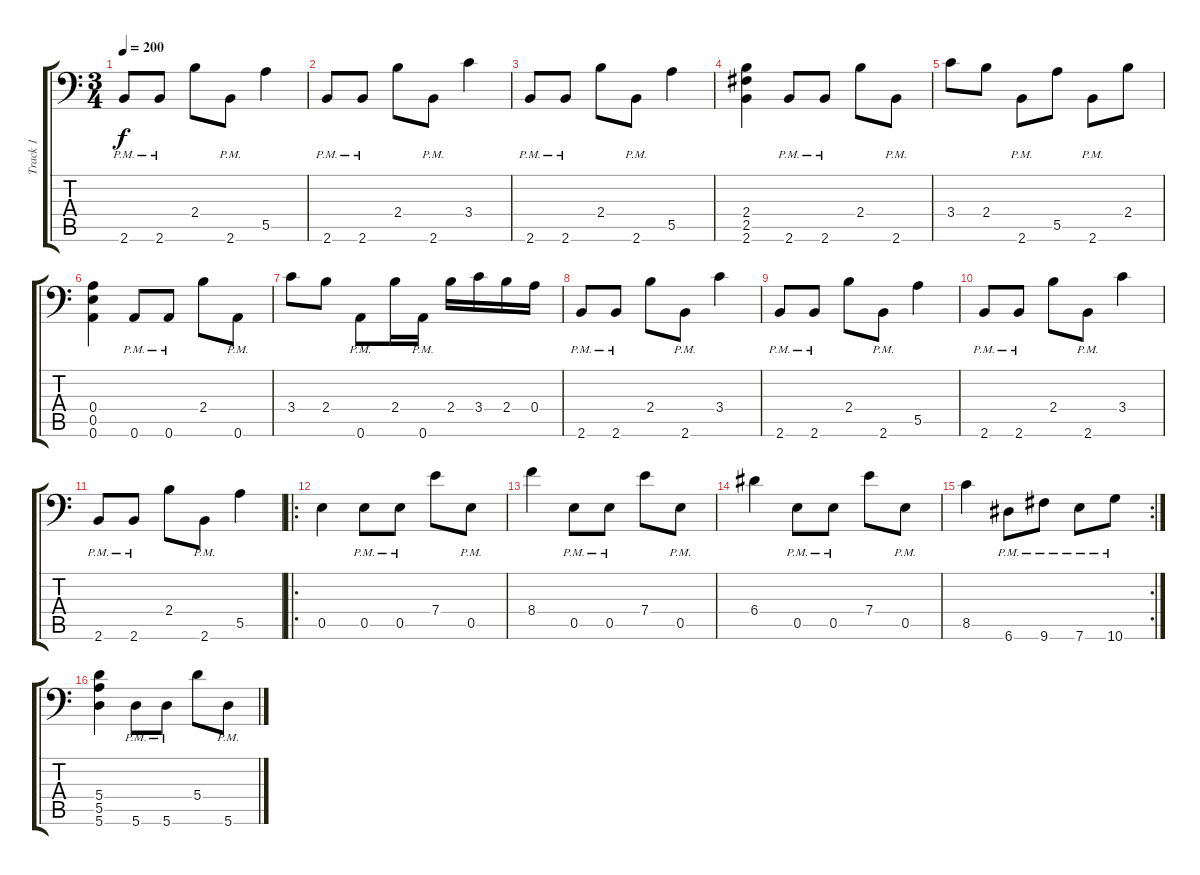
\track ("Track 1" "Track 1") {instrument overdrivenguitar}
\staff {score tabs}
\tuning (B3 Gb3 D3 A2 E2 A1) {hide}
\ts (3 4)
\tempo 200
\clef f4
\ks c
2.6{pm}.8{dy f} 2.6{pm}.8 2.4.8 2.6{pm}.8 5.5.4 |
2.6{pm}.8 2.6{pm}.8 2.4.8 2.6{pm}.8 3.4.4 |
2.6{pm}.8 2.6{pm}.8 2.4.8 2.6{pm}.8 5.5.4 |
(2.4 2.5 2.6).4 2.6{pm}.8 2.6{pm}.8 2.4.8 2.6{pm}.8 |
3.4.8 2.4.8 2.6{pm}.8 5.5.8 2.6{pm}.8 2.4.8 |
(0.4 0.5 0.6).4 0.6{pm}.8 0.6{pm}.8 2.4.8 0.6{pm}.8 |
3.4.8 2.4.8 0.6{pm}.8 2.4.16 0.6{pm}.16 2.4.16 3.4.16 2.4.16 0.4.16 |
2.6{pm}.8 2.6{pm}.8 2.4.8 2.6{pm}.8 3.4.4 |
2.6{pm}.8 2.6{pm}.8 2.4.8 2.6{pm}.8 5.5.4 |
2.6{pm}.8 2.6{pm}.8 2.4.8 2.6{pm}.8 3.4.4 |
2.6{pm}.8 2.6{pm}.8 2.4.8 2.6{pm}.8 5.5.4 |
\ro
0.5.4 0.5{pm}.8 0.5{pm}.8 7.4.8 0.5{pm}.8 |
8.4.4 0.5{pm}.8 0.5{pm}.8 7.4.8 0.5{pm}.8 |
6.4.4 0.5{pm}.8 0.5{pm}.8 7.4.8 0.5{pm}.8 |
\rc 2
8.5.4 6.6{pm}.8 9.6{pm}.8 7.6{pm}.8 10.6{pm}.8 |
(5.4 5.5 5.6).4 5.6{pm}.8 5.6{pm}.8 5.4.8 5.6{pm}.8
